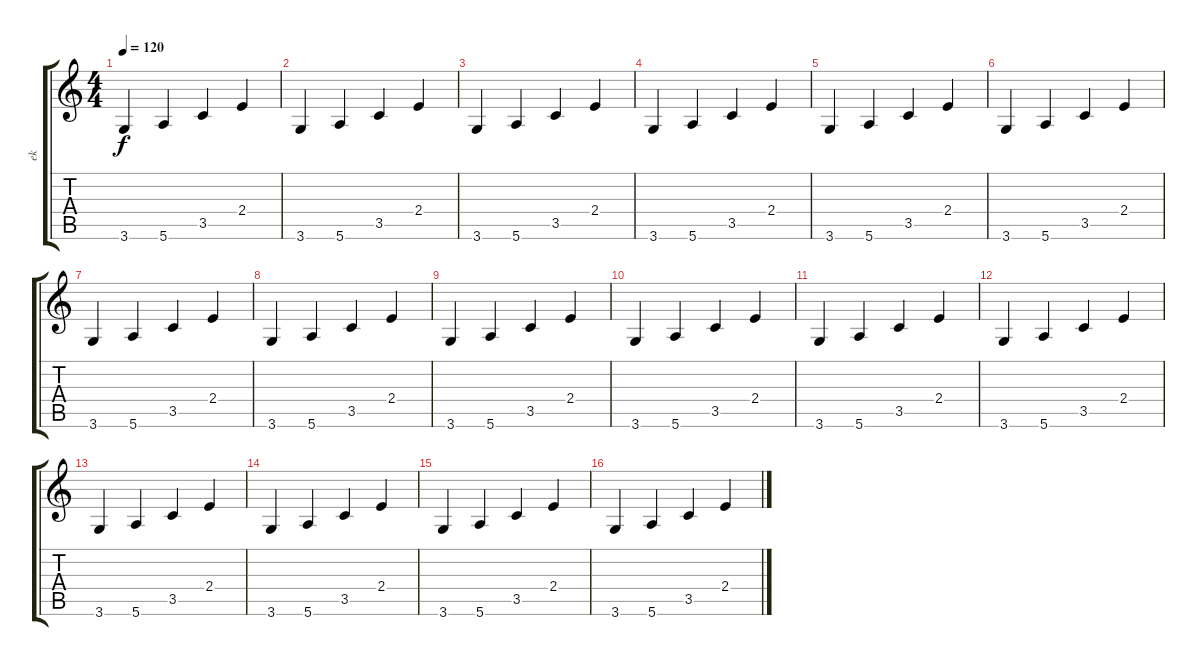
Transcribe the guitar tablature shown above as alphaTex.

\track ("ek" "ek") {instrument overdrivenguitar}
\staff {score tabs}
\tuning (E4 B3 G3 D3 A2 E2) {hide}
\ts (4 4)
\tempo 120
\clef g2
\ks c
3.6.4{dy f} 5.6.4 3.5.4 2.4.4 |
3.6.4 5.6.4 3.5.4 2.4.4 |
3.6.4 5.6.4 3.5.4 2.4.4 |
3.6.4 5.6.4 3.5.4 2.4.4 |
3.6.4 5.6.4 3.5.4 2.4.4 |
3.6.4 5.6.4 3.5.4 2.4.4 |
3.6.4 5.6.4 3.5.4 2.4.4 |
3.6.4 5.6.4 3.5.4 2.4.4 |
3.6.4 5.6.4 3.5.4 2.4.4 |
3.6.4 5.6.4 3.5.4 2.4.4 |
3.6.4 5.6.4 3.5.4 2.4.4 |
3.6.4 5.6.4 3.5.4 2.4.4 |
3.6.4 5.6.4 3.5.4 2.4.4 |
3.6.4 5.6.4 3.5.4 2.4.4 |
3.6.4 5.6.4 3.5.4 2.4.4 |
3.6.4 5.6.4 3.5.4 2.4.4
